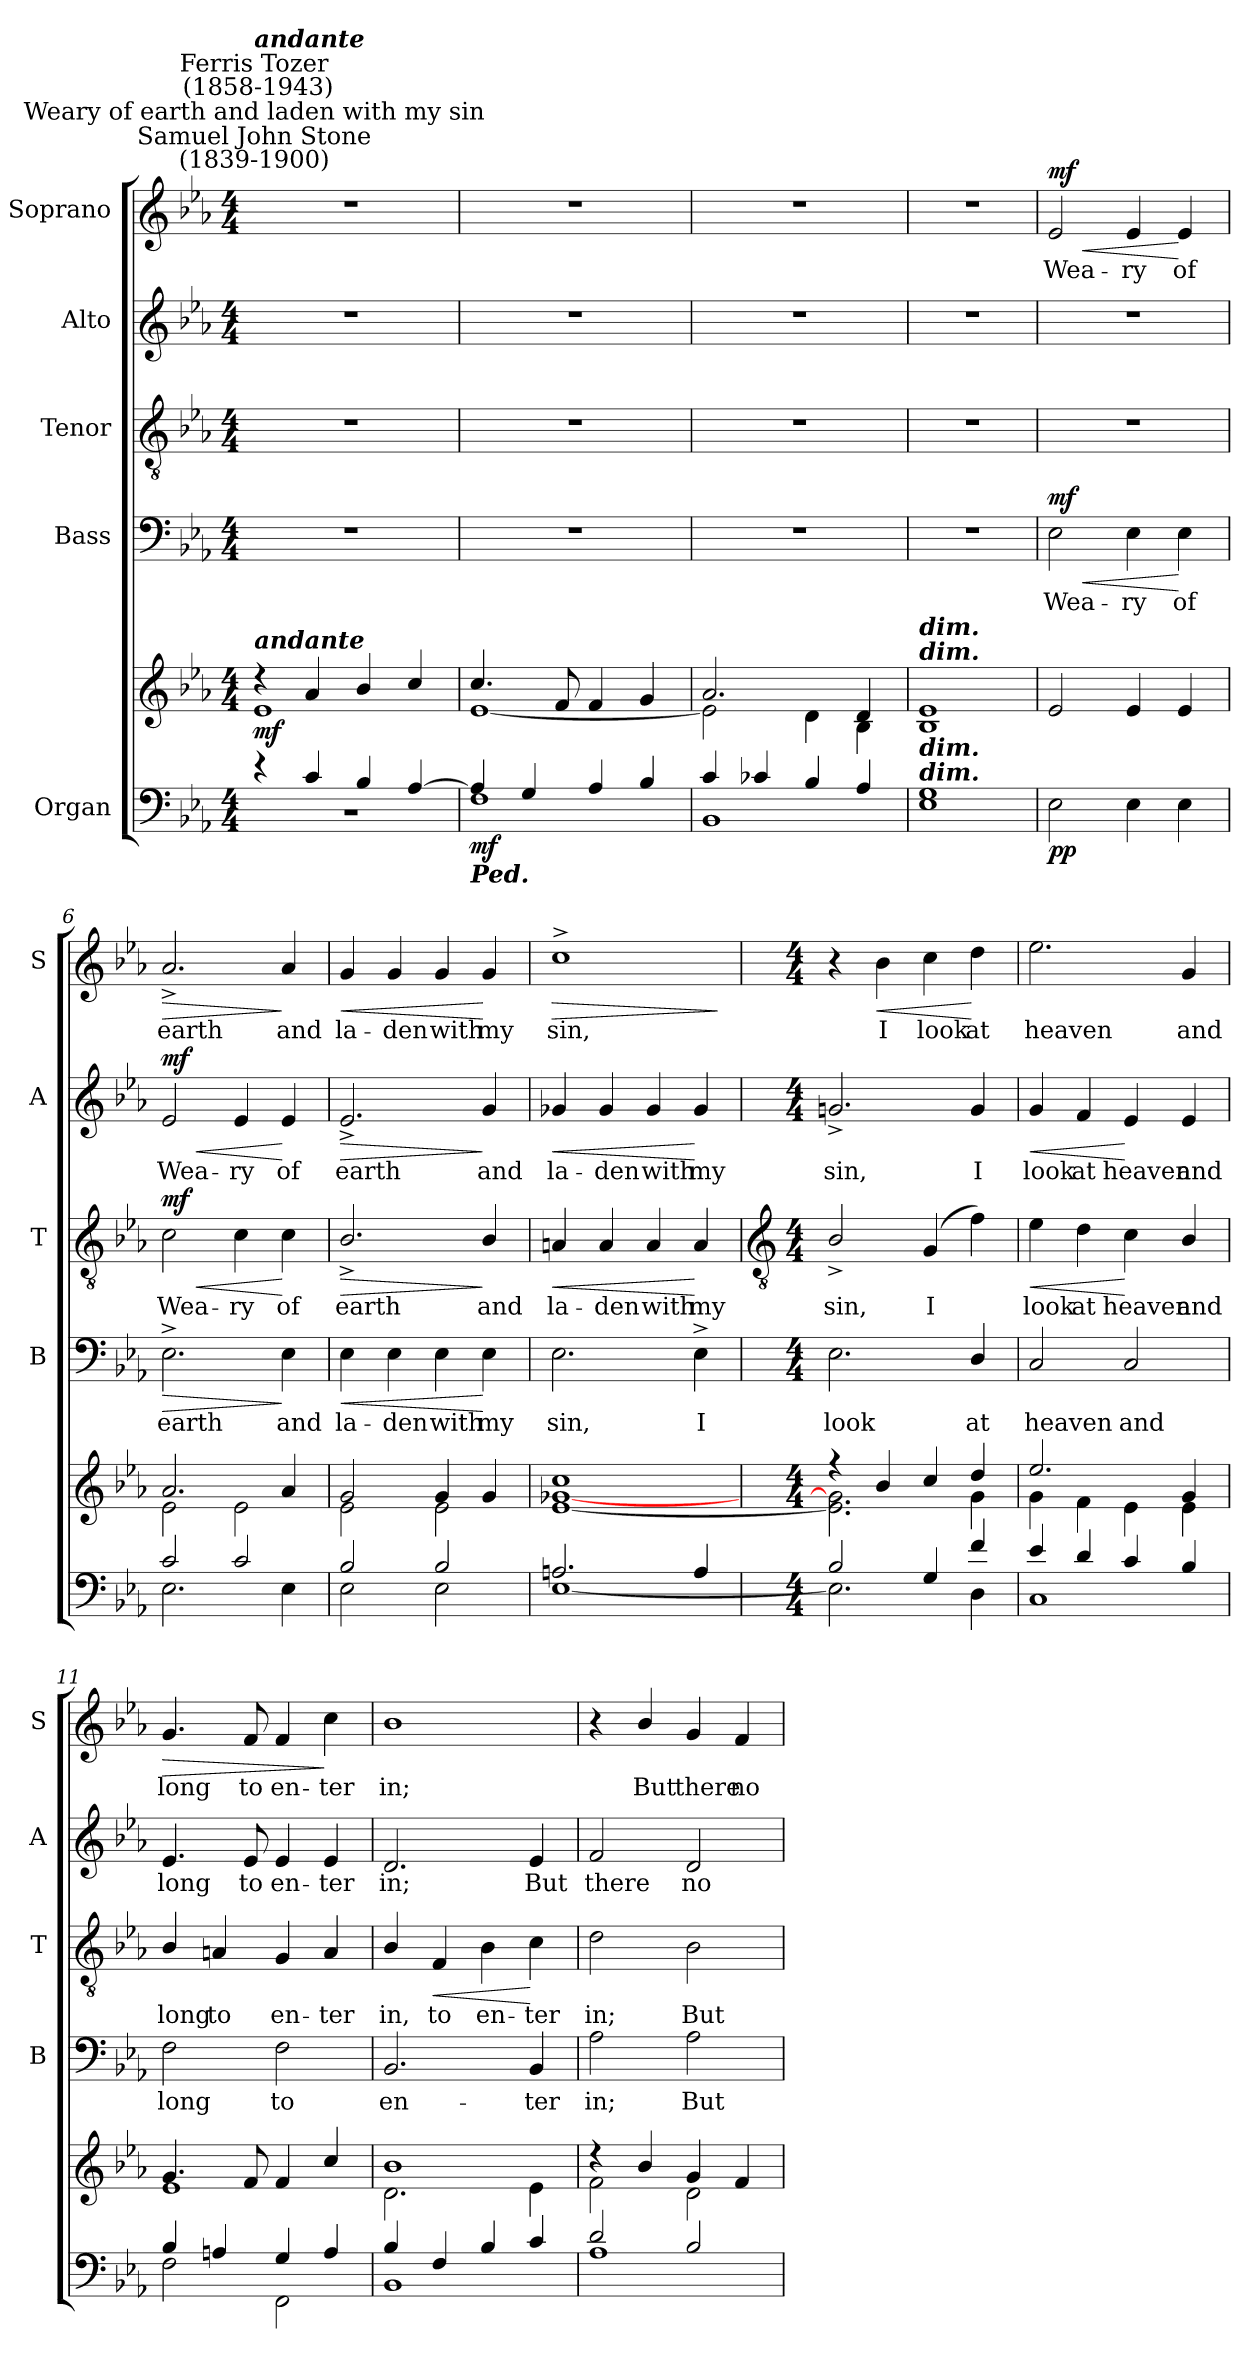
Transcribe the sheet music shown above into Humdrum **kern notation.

**kern	**kern	**dynam	**kern	**text	**dynam	**kern	**text	**dynam	**kern	**text	**dynam	**kern	**text	**dynam
*part5	*part5	*part5	*part4	*part4	*part4	*part3	*part3	*part3	*part2	*part2	*part2	*part1	*part1	*part1
*staff6	*staff5	*staff5/6	*staff4	*staff4	*staff4	*staff3	*staff3	*staff3	*staff2	*staff2	*staff2	*staff1	*staff1	*staff1
*I"Organ	*	*	*I"Bass	*	*	*I"Tenor	*	*	*I"Alto	*	*	*I"Soprano	*	*
*	*	*	*I'B	*	*	*I'T	*	*	*I'A	*	*	*I'S	*	*
*clefF4	*clefG2	*	*clefF4	*	*	*clefGv2	*	*	*clefG2	*	*	*clefG2	*	*
*k[b-e-a-]	*k[b-e-a-]	*	*k[b-e-a-]	*	*	*k[b-e-a-]	*	*	*k[b-e-a-]	*	*	*k[b-e-a-]	*	*
*E-:	*E-:	*	*E-:	*	*	*E-:	*	*	*E-:	*	*	*E-:	*	*
*M4/4	*M4/4	*	*M4/4	*	*	*M4/4	*	*	*M4/4	*	*	*M4/4	*	*
*MM92	*MM92	*	*MM92	*	*	*MM92	*	*	*MM92	*	*	*MM92	*	*
=1	=1	=1	=1	=1	=1	=1	=1	=1	=1	=1	=1	=1	=1	=1
*^	*^	*	*	*	*	*	*	*	*	*	*	*	*	*
!	!	!	!	!	!	!	!	!	!	!	!	!	!	!LO:TX:a:cj:t=Samuel John Stone\n(1839-1900)	!	!
!	!	!	!	!	!	!	!	!	!	!	!	!	!	!LO:TX:a:cj:t=Weary of earth and laden with my sin	!	!
!	!	!	!	!	!	!	!	!	!	!	!	!	!	!LO:TX:a:cj:t=Ferris Tozer\n (1858-1943)	!	!
!	!	!	!	!	!	!	!	!	!	!	!	!	!	!LO:TX:a:Bi:t=andante	!	!
!	!	!LO:TX:a:Bi:t=andante	!	!	!	!	!	!	!	!	!	!	!	!	!	!
!	!	!	!	!LO:DY:b	!	!	!	!	!	!	!	!	!	!	!	!
4r	1r	4r	1e-\	mf	1r	.	.	1r	.	.	1r	.	.	1r	.	.
!	!	!	!	!LO:DY:b=2	!	!	!	!	!	!	!	!	!	!	!	!
!	!	!	!	!LO:DY:n=1:b	!	!	!	!	!	!	!	!	!	!	!	!
4c/	.	4a-/	.	mf mf	.	.	.	.	.	.	.	.	.	.	.	.
4B-/	.	4b-/	.	.	.	.	.	.	.	.	.	.	.	.	.	.
[4A-/	.	4cc/	.	.	.	.	.	.	.	.	.	.	.	.	.	.
=2	=2	=2	=2	=2	=2	=2	=2	=2	=2	=2	=2	=2	=2	=2	=2	=2
!LO:TX:b:Bi:t=Ped.	!	!	!	!	!	!	!	!	!	!	!	!	!	!	!	!
!	!	!	!	!LO:DY:b=2	!	!	!	!	!	!	!	!	!	!	!	!
4A-/]	1F\	4.cc/	[1e-\	mf	1r	.	.	1r	.	.	1r	.	.	1r	.	.
4G/	.	.	.	.	.	.	.	.	.	.	.	.	.	.	.	.
.	.	8f/	.	.	.	.	.	.	.	.	.	.	.	.	.	.
4A-/	.	4f/	.	.	.	.	.	.	.	.	.	.	.	.	.	.
4B-/	.	4g/	.	.	.	.	.	.	.	.	.	.	.	.	.	.
=3	=3	=3	=3	=3	=3	=3	=3	=3	=3	=3	=3	=3	=3	=3	=3	=3
4c/	1BB-\	2.a-/	2e-\]	.	1r	.	.	1r	.	.	1r	.	.	1r	.	.
4c-X/	.	.	.	.	.	.	.	.	.	.	.	.	.	.	.	.
4B-/	.	.	4d\	.	.	.	.	.	.	.	.	.	.	.	.	.
4A-/	.	4d/	4B-\	.	.	.	.	.	.	.	.	.	.	.	.	.
=4	=4	=4	=4	=4	=4	=4	=4	=4	=4	=4	=4	=4	=4	=4	=4	=4
!	!	!LO:TX:a:Bi:t=dim.	!	!	!	!	!	!	!	!	!	!	!	!	!	!
!	!	!LO:TX:a:Bi:t=dim.	!	!	!	!	!	!	!	!	!	!	!	!	!	!
!LO:TX:a:Bi:t=dim.	!	!	!	!	!	!	!	!	!	!	!	!	!	!	!	!
!LO:TX:a:Bi:t=dim.	!	!	!	!	!	!	!	!	!	!	!	!	!	!	!	!
1G/	1E-\	1e-/	1B-\	.	1r	.	.	1r	.	.	1r	.	.	1r	.	.
=5	=5	=5	=5	=5	=5	=5	=5	=5	=5	=5	=5	=5	=5	=5	=5	=5
!	!	!	!	!LO:DY:b=2	!	!LO:LY:b	!LO:HP:b	!	!	!	!	!	!	!	!LO:LY:b	!LO:HP:b
!	!	!	!	!LO:DY:n=1:b	!	!	!LO:DY:n=1:b	!	!	!	!	!	!	!	!	!LO:DY:n=1:b
1ryy	2E-\	2e-/	1ryy	p p	2E-	Wea-	< mf	1r	.	.	1r	.	.	2e-	Wea-	< mf
!	!	!	!	!	!	!LO:LY:b	!	!	!	!	!	!	!	!	!LO:LY:b	!
.	4E-\	4e-/	.	.	4E-	-ry	.	.	.	.	.	.	.	4e-	-ry	.
!	!	!	!	!	!	!LO:LY:b	!	!	!	!	!	!	!	!	!LO:LY:b	!
.	4E-\	4e-/	.	.	4E-	of	[	.	.	.	.	.	.	4e-	of	[
=6	=6	=6	=6	=6	=6	=6	=6	=6	=6	=6	=6	=6	=6	=6	=6	=6
!	!	!	!	!	!	!LO:LY:b	!LO:HP:b	!	!LO:LY:b	!LO:HP:b	!	!LO:LY:b	!LO:HP:b	!	!LO:LY:b	!LO:HP:b
!	!	!	!	!	!	!	!	!	!	!LO:DY:n=1:b	!	!	!LO:DY:n=1:b	!	!	!
2c/	2.E-\	2.a-/	2e-\	.	2.E-^	earth	>	2c	Wea-	< mf	2e-	Wea-	< mf	2.a-^	earth	>
!	!	!	!	!	!	!	!	!	!LO:LY:b	!	!	!LO:LY:b	!	!	!	!
2c/	.	.	2e-\	.	.	.	.	4c	-ry	.	4e-	-ry	.	.	.	.
!	!	!	!	!	!	!LO:LY:b	!	!	!LO:LY:b	!	!	!LO:LY:b	!	!	!LO:LY:b	!
.	4E-\	4a-/	.	.	4E-	and	]	4c	of	[	4e-	of	[	4a-	and	]
=7	=7	=7	=7	=7	=7	=7	=7	=7	=7	=7	=7	=7	=7	=7	=7	=7
!	!	!	!	!	!	!LO:LY:b	!LO:HP:b	!	!LO:LY:b	!LO:HP:b	!	!LO:LY:b	!LO:HP:b	!	!LO:LY:b	!LO:HP:b
2B-/	2E-\	2g/	2e-\	.	4E-	la-	<	2.B-^/	earth	>	2.e-^	earth	>	4g	la-	<
!	!	!	!	!	!	!LO:LY:b	!	!	!	!	!	!	!	!	!LO:LY:b	!
.	.	.	.	.	4E-	-den	.	.	.	.	.	.	.	4g	-den	.
!	!	!	!	!	!	!LO:LY:b	!	!	!	!	!	!	!	!	!LO:LY:b	!
2B-/	2E-\	4g/	2e-\	.	4E-	with	.	.	.	.	.	.	.	4g	with	.
!	!	!	!	!	!	!LO:LY:b	!	!	!LO:LY:b	!	!	!LO:LY:b	!	!	!LO:LY:b	!
.	.	4g/	.	.	4E-	my	[	4B-/	and	]	4g	and	]	4g	my	[
=8	=8	=8	=8	=8	=8	=8	=8	=8	=8	=8	=8	=8	=8	=8	=8	=8
!	!	!	!	!	!	!LO:LY:b	!	!	!LO:LY:b	!LO:HP:b	!	!LO:LY:b	!LO:HP:b	!	!LO:LY:b	!LO:HP:b
2.An/	[1E-\	1cc/	[1e-\ [1g-X\	.	2.E-	sin,	.	4An	la-	<	4g-X	la-	<	1cc^	sin,	>
!	!	!	!	!	!	!	!	!	!LO:LY:b	!	!	!LO:LY:b	!	!	!	!
.	.	.	.	.	.	.	.	4A	-den	.	4g-	-den	.	.	.	.
!	!	!	!	!	!	!	!	!	!LO:LY:b	!	!	!LO:LY:b	!	!	!	!
.	.	.	.	.	.	.	.	4A	with	.	4g-	with	.	.	.	.
!	!	!	!	!	!	!LO:LY:b	!	!	!LO:LY:b	!	!	!LO:LY:b	!	!	!	!
4A/	.	.	.	.	4E-^	I	.	4A	my	[	4g-	my	[	.	.	.
*v	*v	*	*	*	*	*	*	*	*	*	*	*	*	*	*	*
*	*v	*v	*	*	*	*	*	*	*	*	*	*	*	*	*
.	.	.	.	.	.	.	.	.	.	.	.	.	.	]
!!LO:LB:g=z
=9	=9	=9	=9	=9	=9	=9	=9	=9	=9	=9	=9	=9	=9	=9
*	*	*	*	*	*	*clefGv2	*	*	*	*	*	*	*	*
*M4/4	*M4/4	*	*M4/4	*	*	*M4/4	*	*	*M4/4	*	*	*M4/4	*	*
*^	*^	*	*	*	*	*	*	*	*	*	*	*	*	*
!	!	!	!	!	!	!LO:LY:b	!	!	!LO:LY:b	!	!	!LO:LY:b	!	!	!	!
2B-/	2.E-\]	4r	2.e-\] 2.g\]	.	2.E-	look	.	2B-^/	sin,	.	2.gn^	sin,	.	4r	.	.
!	!	!	!	!	!	!	!	!	!	!	!	!	!	!	!LO:LY:b	!LO:HP:b
.	.	4b-/	.	.	.	.	.	.	.	.	.	.	.	4b-	I	<
!	!	!	!	!	!	!	!	!	!LO:LY:b	!	!	!	!	!	!LO:LY:b	!
4G/	.	4cc/	.	.	.	.	.	(4G	I	.	.	.	.	4cc	look	.
!	!	!	!	!	!	!LO:LY:b	!	!	!	!	!	!LO:LY:b	!	!	!LO:LY:b	!
4f/	4D\	4dd/	4g\	.	4D/	at	.	4f)	.	.	4g	I	.	4dd	at	[
=10	=10	=10	=10	=10	=10	=10	=10	=10	=10	=10	=10	=10	=10	=10	=10	=10
!	!	!	!	!	!	!LO:LY:b	!	!	!LO:LY:b	!LO:HP:b	!	!LO:LY:b	!LO:HP:b	!	!LO:LY:b	!
4e-/	1C\	2.ee-/	4g\	.	2C	heaven	.	4e-	look	<	4g	look	<	2.ee-	heaven	.
!	!	!	!	!	!	!	!	!	!LO:LY:b	!	!	!LO:LY:b	!	!	!	!
4d/	.	.	4f\	.	.	.	.	4d	at	.	4f	at	.	.	.	.
!	!	!	!	!	!	!LO:LY:b	!	!	!LO:LY:b	!	!	!LO:LY:b	!	!	!	!
4c/	.	.	4e-\	.	2C	and	.	4c	heaven	[	4e-	heaven	[	.	.	.
!	!	!	!	!	!	!	!	!	!LO:LY:b	!	!	!LO:LY:b	!	!	!LO:LY:b	!
4B-/	.	4g/	4e-\	.	.	.	.	4B-/	and	.	4e-	and	.	4g	and	.
=11	=11	=11	=11	=11	=11	=11	=11	=11	=11	=11	=11	=11	=11	=11	=11	=11
!	!	!	!	!	!	!LO:LY:b	!	!	!LO:LY:b	!	!	!LO:LY:b	!	!	!LO:LY:b	!LO:HP:b
4B-/	2F\	4.g/	1e-\	.	2F	long	.	4B-/	long	.	4.e-	long	.	4.g	long	>
!	!	!	!	!	!	!	!	!	!LO:LY:b	!	!	!	!	!	!	!
4An/	.	.	.	.	.	.	.	4An	to	.	.	.	.	.	.	.
!	!	!	!	!	!	!	!	!	!	!	!	!LO:LY:b	!	!	!LO:LY:b	!
.	.	8f/	.	.	.	.	.	.	.	.	8e-	to	.	8f	to	.
!	!	!	!	!	!	!LO:LY:b	!	!	!LO:LY:b	!	!	!LO:LY:b	!	!	!LO:LY:b	!
4G/	2FF\	4f/	.	.	2F	to	.	4G	en-	.	4e-	en-	.	4f	en-	.
!	!	!	!	!	!	!	!	!	!LO:LY:b	!	!	!LO:LY:b	!	!	!LO:LY:b	!
4A/	.	4cc/	.	.	.	.	.	4A	-ter	.	4e-	-ter	.	4cc	-ter	]
=12	=12	=12	=12	=12	=12	=12	=12	=12	=12	=12	=12	=12	=12	=12	=12	=12
!	!	!	!	!	!	!LO:LY:b	!	!	!LO:LY:b	!	!	!LO:LY:b	!	!	!LO:LY:b	!
4B-/	1BB-\	1b-/	2.d\	.	2.BB-	en-	.	4B-/	in,	.	2.d	in;	.	1b-	in;	.
!	!	!	!	!	!	!	!	!	!LO:LY:b	!LO:HP:b	!	!	!	!	!	!
4F/	.	.	.	.	.	.	.	4F	to	<	.	.	.	.	.	.
!	!	!	!	!	!	!	!	!	!LO:LY:b	!	!	!	!	!	!	!
4B-/	.	.	.	.	.	.	.	4B-	en-	.	.	.	.	.	.	.
!	!	!	!	!	!	!LO:LY:b	!	!	!LO:LY:b	!	!	!LO:LY:b	!	!	!	!
4c/	.	.	4e-\	.	4BB-	-ter	.	4c	-ter	[	4e-/	But	.	.	.	.
=13	=13	=13	=13	=13	=13	=13	=13	=13	=13	=13	=13	=13	=13	=13	=13	=13
!	!	!	!	!	!	!LO:LY:b	!	!	!LO:LY:b	!	!	!LO:LY:b	!	!	!	!
2d/	1A-\	4r	2f\	.	2A-	in;	.	2d	in;	.	2f	there	.	4r	.	.
!	!	!	!	!	!	!	!	!	!	!	!	!	!	!	!LO:LY:b	!
.	.	4b-/	.	.	.	.	.	.	.	.	.	.	.	4b-/	But	.
!	!	!	!	!	!	!LO:LY:b	!	!	!LO:LY:b	!	!	!LO:LY:b	!	!	!LO:LY:b	!
2B-/	.	4g/	2d\	.	2A-	But	.	2B-	But	.	2d	no	.	4g	there	.
!	!	!	!	!	!	!	!	!	!	!	!	!	!	!	!LO:LY:b	!
.	.	4f/	.	.	.	.	.	.	.	.	.	.	.	4f	no	.
*v	*v	*	*	*	*	*	*	*	*	*	*	*	*	*	*	*
*	*v	*v	*	*	*	*	*	*	*	*	*	*	*	*	*
=	=	=	=	=	=	=	=	=	=	=	=	=	=	=
*-	*-	*-	*-	*-	*-	*-	*-	*-	*-	*-	*-	*-	*-	*-
